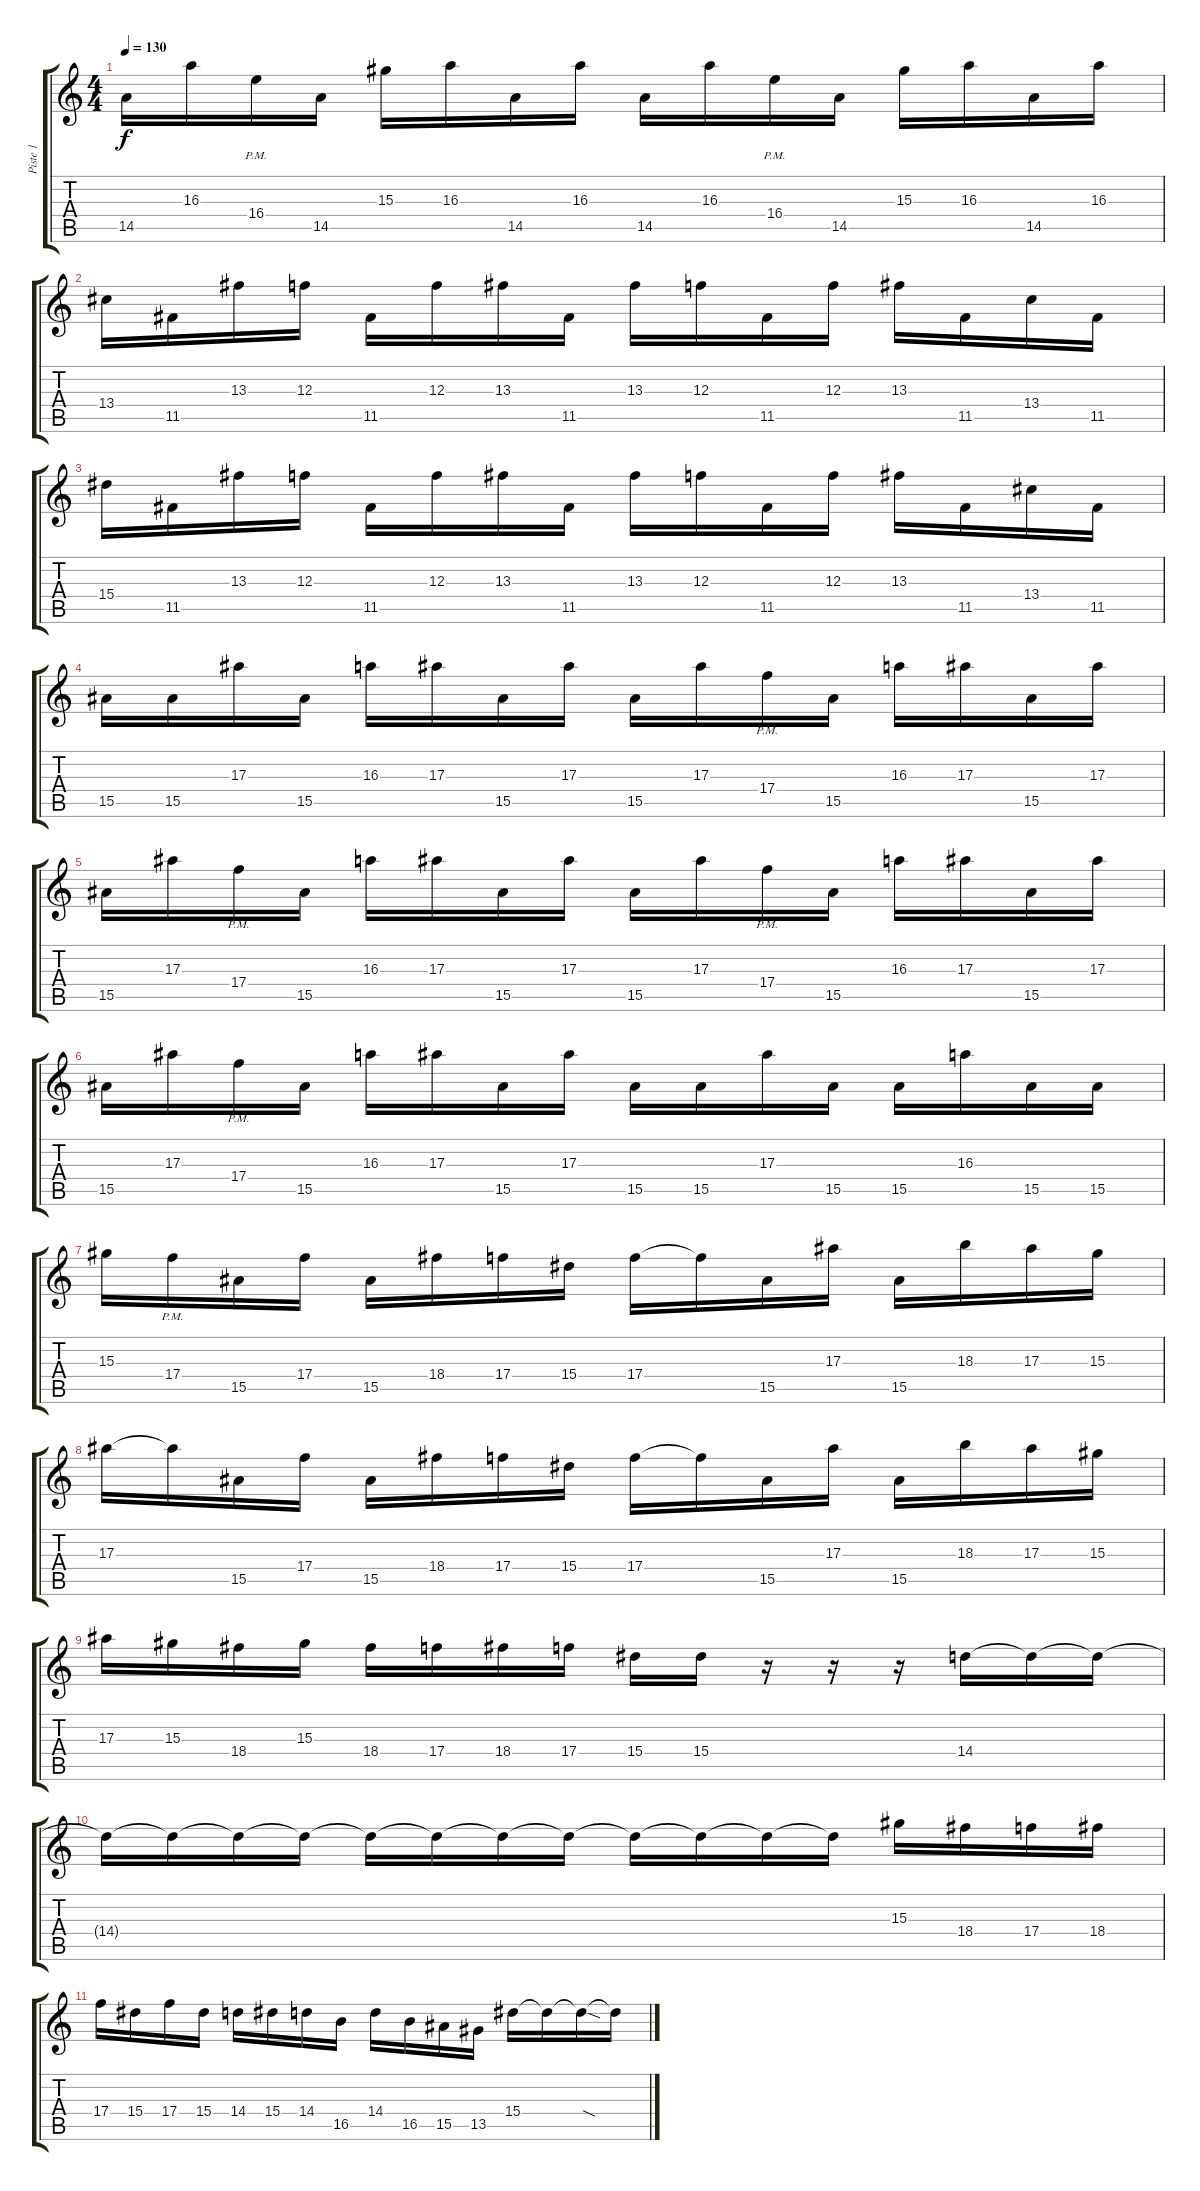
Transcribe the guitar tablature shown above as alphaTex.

\track ("Piste 1" "Piste 1") {instrument distortionguitar}
\staff {score tabs}
\tuning (D4 A3 F3 C3 G2 D2) {hide}
\ts (4 4)
\tempo 130
\clef g2
\ks c
14.5.16{dy f} 16.3.16 16.4{pm}.16 14.5.16 15.3.16 16.3.16 14.5.16 16.3.16 14.5.16 16.3.16 16.4{pm}.16 14.5.16 15.3.16 16.3.16 14.5.16 16.3.16 |
13.4.16 11.5.16 13.3.16 12.3.16 11.5.16 12.3.16 13.3.16 11.5.16 13.3.16 12.3.16 11.5.16 12.3.16 13.3.16 11.5.16 13.4.16 11.5.16 |
15.4.16 11.5.16 13.3.16 12.3.16 11.5.16 12.3.16 13.3.16 11.5.16 13.3.16 12.3.16 11.5.16 12.3.16 13.3.16 11.5.16 13.4.16 11.5.16 |
15.5.16 15.5.16 17.3.16 15.5.16 16.3.16 17.3.16 15.5.16 17.3.16 15.5.16 17.3.16 17.4{pm}.16 15.5.16 16.3.16 17.3.16 15.5.16 17.3.16 |
15.5.16 17.3.16 17.4{pm}.16 15.5.16 16.3.16 17.3.16 15.5.16 17.3.16 15.5.16 17.3.16 17.4{pm}.16 15.5.16 16.3.16 17.3.16 15.5.16 17.3.16 |
15.5.16 17.3.16 17.4{pm}.16 15.5.16 16.3.16 17.3.16 15.5.16 17.3.16 15.5.16 15.5.16 17.3.16 15.5.16 15.5.16 16.3.16 15.5.16 15.5.16 |
15.3.16 17.4{pm}.16 15.5.16 17.4.16 15.5.16 18.4.16 17.4.16 15.4.16 17.4.16 17.4{t}.16 15.5.16 17.3.16 15.5.16 18.3.16 17.3.16 15.3.16 |
17.3.16 17.3{t}.16 15.5.16 17.4.16 15.5.16 18.4.16 17.4.16 15.4.16 17.4.16 17.4{t}.16 15.5.16 17.3.16 15.5.16 18.3.16 17.3.16 15.3.16 |
17.3.16 15.3.16 18.4.16 15.3.16 18.4.16 17.4.16 18.4.16 17.4.16 15.4.16 15.4.16 r.16 r.16 r.16 14.4.16 14.4{t}.16 14.4{t}.16 |
14.4{t}.16 14.4{t}.16 14.4{t}.16 14.4{t}.16 14.4{t}.16 14.4{t}.16 14.4{t}.16 14.4{t}.16 14.4{t}.16 14.4{t}.16 14.4{t}.16 14.4{t}.16 15.3.16 18.4.16 17.4.16 18.4.16 |
17.4.16 15.4.16 17.4.16 15.4.16 14.4.16 15.4.16 14.4.16 16.5.16 14.4.16 16.5.16 15.5.16 13.5.16 15.4.16 15.4{t}.16 15.4{sod t}.16 15.4{t}.16
